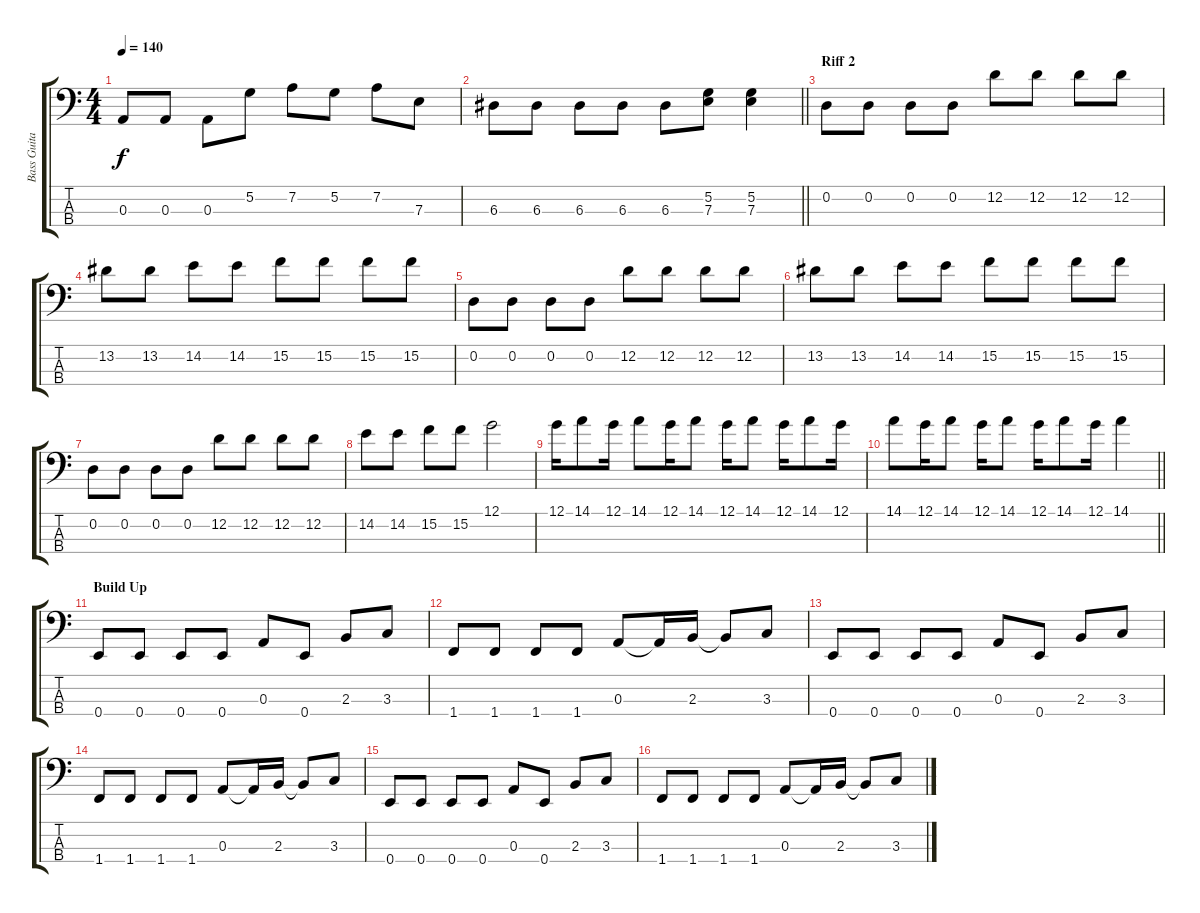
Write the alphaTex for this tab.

\track ("Bass Guitar" "Bass Guita") {instrument electricbassfinger}
\staff {score tabs}
\tuning (G2 D2 A1 E1) {hide}
\ts (4 4)
\tempo 140
\clef f4
\ks c
0.3.8{dy f} 0.3.8 0.3.8 5.2.8 7.2.8 5.2.8 7.2.8 7.3.8 |
\barLineRight lightlight
6.3.8 6.3.8 6.3.8 6.3.8 6.3.8 (5.2 7.3).8 (5.2 7.3).4 |
\section ("" "Riff 2")
0.2.8 0.2.8 0.2.8 0.2.8 12.2.8 12.2.8 12.2.8 12.2.8 |
13.2.8 13.2.8 14.2.8 14.2.8 15.2.8 15.2.8 15.2.8 15.2.8 |
0.2.8 0.2.8 0.2.8 0.2.8 12.2.8 12.2.8 12.2.8 12.2.8 |
13.2.8 13.2.8 14.2.8 14.2.8 15.2.8 15.2.8 15.2.8 15.2.8 |
0.2.8 0.2.8 0.2.8 0.2.8 12.2.8 12.2.8 12.2.8 12.2.8 |
14.2.8 14.2.8 15.2.8 15.2.8 12.1.2 |
12.1.16 14.1.8 12.1.16 14.1.8 12.1.16 14.1.8 12.1.16 14.1.8 12.1.16 14.1.8 12.1.16 |
\barLineRight lightlight
14.1.8 12.1.16 14.1.8 12.1.16 14.1.8 12.1.16 14.1.8 12.1.16 14.1.4 |
\section ("" "Build Up")
0.4.8 0.4.8 0.4.8 0.4.8 0.3.8 0.4.8 2.3.8 3.3.8 |
1.4.8 1.4.8 1.4.8 1.4.8 0.3.8 0.3{t}.16 2.3.16 2.3{t}.8 3.3.8 |
0.4.8 0.4.8 0.4.8 0.4.8 0.3.8 0.4.8 2.3.8 3.3.8 |
1.4.8 1.4.8 1.4.8 1.4.8 0.3.8 0.3{t}.16 2.3.16 2.3{t}.8 3.3.8 |
0.4.8 0.4.8 0.4.8 0.4.8 0.3.8 0.4.8 2.3.8 3.3.8 |
1.4.8 1.4.8 1.4.8 1.4.8 0.3.8 0.3{t}.16 2.3.16 2.3{t}.8 3.3.8
